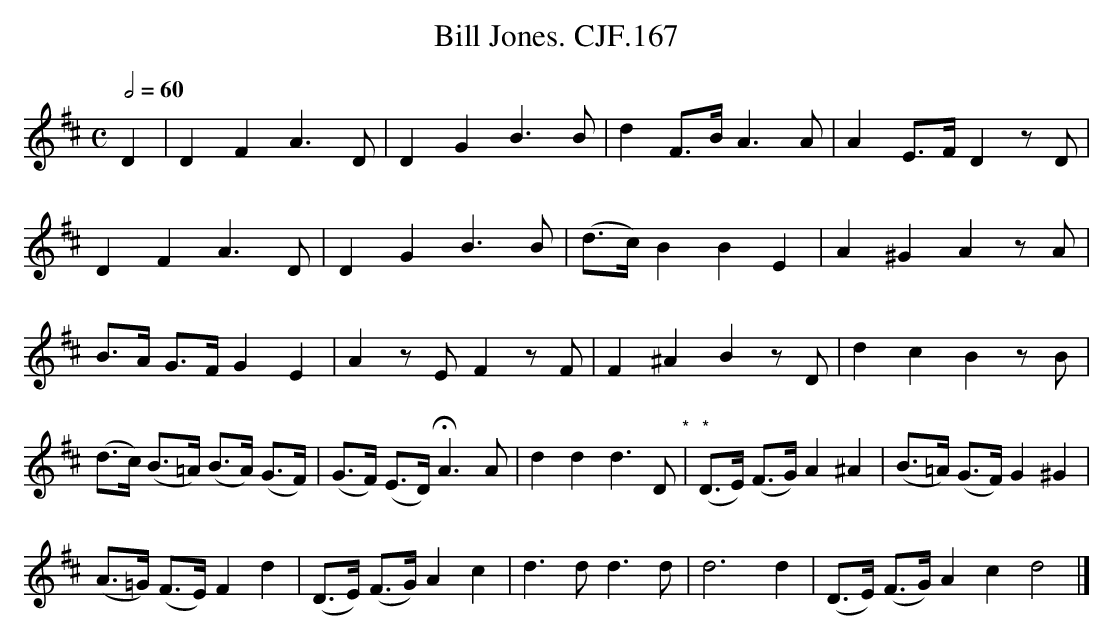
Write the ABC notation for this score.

X:1
T:Bill Jones. CJF.167
M:C
L:1/8
Q:2/4=60
K:D
D2|D2F2A3D|D2G2B3B|d2F>BA3A|A2E>FD2zD|
D2F2A3D|D2G2B3B|(d>c)B2B2E2|A2^G2A2zA|
B>A G>FG2E2|A2zEF2zF|F2^A2B2zD|d2c2B2zB|
(d>c) (B>=A) (B>A) (G>F)|(G>F) (E>D)HA3A|d2d2d3D"*"|\
"*"(D>E) (F>G)A2^A2|(B>=A) (G>F)G2^G2|
(A>=G) (F>E) F2d2|(D>E) (F>G)A2c2|d3dd3d|d6d2|\
(D>E) (F>G)A2c2d4|]
